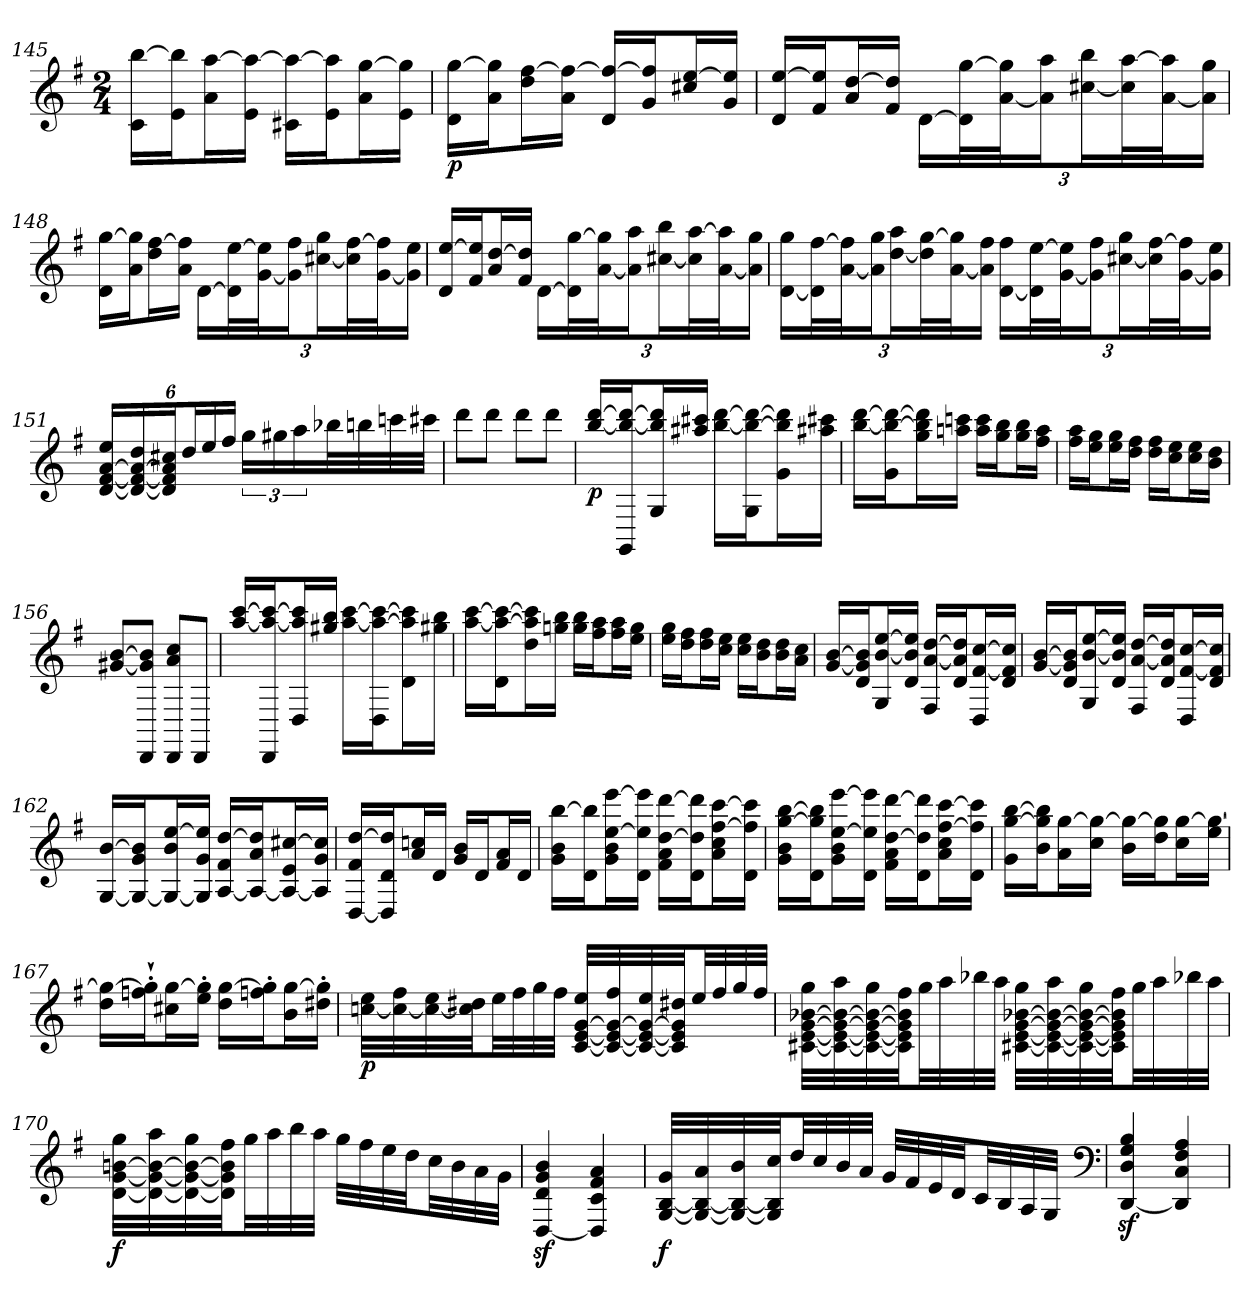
**kern	**dynam
*part1	*part1
*staff1	*staff1
*clefG2	*
*k[f#]	*
*G:	*
*M2/4	*
=145	=145
16c [16bbLL	.
16e 16bb]J	.
16a [16aaL	.
16e 16aa_JJ	.
16c#X 16aa_LL	.
16e 16aa]J	.
16a [16ggL	.
16e 16gg]JJ	.
=146	=146
16d [16ggLL	p
16a 16gg]J	.
16dd [16ff#L	.
16a 16ff#_JJ	.
16d 16ff#_LL	.
16g 16ff#]J	.
16cc#X [16eeL	.
16g 16ee]JJ	.
=147	=147
16d [16eeLL	.
16f# 16ee]J	.
16a [16ddL	.
16f# 16dd]JJ	.
[24dLL	.
48d] [48ggL	.
[48a 48gg]J	.
24a] 24aaJ	.
[24cc#X 24bbL	.
48cc#] [48aaL	.
[48a 48aa]J	.
24a] 24ggJJ	.
=148	=148
16d [16ggLL	.
16a 16gg]J	.
16dd [16ff#L	.
16a 16ff#]JJ	.
[24dLL	.
48d] [48eeL	.
[48g 48ee]J	.
24g] 24ff#J	.
[24cc#X 24ggL	.
48cc#] [48ff#L	.
[48g 48ff#]J	.
24g] 24eeJJ	.
=149	=149
16d [16eeLL	.
16f# 16ee]J	.
16a [16ddL	.
16f# 16dd]JJ	.
[24dLL	.
48d] [48ggL	.
[48a 48gg]J	.
24a] 24aaJ	.
[24cc#X 24bbL	.
48cc#] [48aaL	.
[48a 48aa]J	.
24a] 24ggJJ	.
=150	=150
[24d 24ggLL	.
48d] [48ff#L	.
[48a 48ff#]J	.
24a] 24ggJ	.
[24dd 24aaL	.
48dd] [48ggL	.
[48a 48gg]J	.
24a] 24ff#JJ	.
[24d 24ff#LL	.
48d] [48eeL	.
[48g 48ee]J	.
24g] 24ff#J	.
[24cc#X 24ggL	.
48cc#] [48ff#L	.
[48g 48ff#]J	.
24g] 24eeJJ	.
=151	=151
[24d [24f# [24a 24eeLL	.
24d_ 24f#_ 24a_ 24dd	.
24d] 24f#] 24a] 24cc#XJ	.
24ddL	.
24ee	.
24ff#JJ	.
24ggLL	.
24gg#X	.
24aa	.
32bb-XL	.
32bbn	.
32cccn	.
32ccc#XJJJ	.
=152	=152
8dddL	.
8dddJ	.
8dddL	.
8dddJ	.
=153	=153
[16bb [16dddLL	p
16GG 16bb_ 16ddd_J	.
16G 16bb] 16ddd]L	.
16aa#X 16ccc#XJJ	.
[16bb [16dddLL	.
16G 16bb_ 16ddd_J	.
16g 16bb] 16ddd]L	.
16aa#X 16ccc#XJJ	.
=154	=154
[16bb [16dddLL	.
16g 16bb_ 16ddd_J	.
16gg 16bb] 16ddd]L	.
16aan 16cccnJJ	.
16aa 16cccLL	.
16gg 16bbJ	.
16gg 16bbL	.
16ff# 16aaJJ	.
=155	=155
16ff# 16aaLL	.
16ee 16ggJ	.
16ee 16ggL	.
16dd 16ff#JJ	.
16dd 16ff#LL	.
16cc 16eeJ	.
16cc 16eeL	.
16b 16ddJJ	.
=156	=156
[8g#X [8bL	.
8DD 8g#] 8b]J	.
8DD 8a 8ccL	.
8DDJ	.
=157	=157
[16aa [16cccLL	.
16DD 16aa_ 16ccc_J	.
16D 16aa] 16ccc]L	.
16gg#X 16bbJJ	.
[16aa [16cccLL	.
16D 16aa_ 16ccc_J	.
16d 16aa] 16ccc]L	.
16gg#X 16bbJJ	.
=158	=158
[16aa [16cccLL	.
16d 16aa_ 16ccc_J	.
16dd 16aa] 16ccc]L	.
16ggn 16bbJJ	.
16gg 16bbLL	.
16ff# 16aaJ	.
16ff# 16aaL	.
16ee 16ggJJ	.
=159	=159
16ee 16ggLL	.
16dd 16ff#J	.
16dd 16ff#L	.
16cc 16eeJJ	.
16cc 16eeLL	.
16b 16ddJ	.
16b 16ddL	.
16a 16ccJJ	.
=160	=160
[16g [16bLL	.
16d 16g] 16b]J	.
16G [16b [16eeL	.
16d 16b] 16ee]JJ	.
16F# [16a [16ddLL	.
16d 16a] 16dd]J	.
16D [16f# [16ccL	.
16d 16f#] 16cc]JJ	.
=161	=161
[16g [16bLL	.
16d 16g] 16b]J	.
16G [16b [16eeL	.
16d 16b] 16ee]JJ	.
16F# [16a [16ddLL	.
16d 16a] 16dd]J	.
16D [16f# [16ccL	.
16d 16f#] 16cc]JJ	.
=162	=162
[16G [16bLL	.
16G_ 16g 16b]J	.
16G_ 16b [16eeL	.
16G] 16g 16ee]JJ	.
[16A 16f# [16ddLL	.
16A_ 16a 16dd]J	.
16A_ 16e [16cc#XL	.
16A] 16g 16cc#]JJ	.
=163	=163
[16D 16f# [16ddLL	.
16D] 16d 16dd]J	.
16a 16ccnL	.
16dJJ	.
16g 16bLL	.
16dJ	.
16f# 16aL	.
16dJJ	.
=164	=164
16g 16b [16bbLL	.
16d 16bb]J	.
16g 16b [16ee [16eeeL	.
16d 16ee] 16eee]JJ	.
16f# 16a [16dd [16dddLL	.
16d 16dd] 16ddd]J	.
16a 16cc [16ff# [16cccL	.
16d 16ff#] 16ccc]JJ	.
=165	=165
16g 16b [16gg [16bbLL	.
16d 16gg] 16bb]J	.
16g 16b [16ee [16eeeL	.
16d 16ee] 16eee]JJ	.
16f# 16a [16dd [16dddLL	.
16d 16dd] 16ddd]J	.
16a 16cc [16ff# [16cccL	.
16d 16ff#] 16ccc]JJ	.
=166	=166
16g [16gg [16bbLL	.
16b 16gg] 16bb]J	.
16a [16ggL	.
16cc 16gg_JJ	.
16b 16gg_LL	.
16dd 16gg]J	.
16cc [16ggL	.
16ee 16gg_JJ	.
=167	=167
16dd 16gg_LL	.
16ffn'` 16gg]'`J	.
16cc#X [16ggL	.
16ee' 16gg]'JJ	.
16dd [16ggLL	.
16ffn' 16gg]'J	.
16b [16ggL	.
16dd#X' 16gg]'JJ	.
=168	=168
[32ccn 32eeLLL	p
32cc_ 32ff#	.
32cc_ 32ee	.
32cc] 32dd#XJJ	.
32eeLL	.
32ff#	.
32gg	.
32ff#JJJ	.
[32c [32e [32g 32eeLLL	.
32c_ 32e_ 32g_ 32ff#	.
32c_ 32e_ 32g_ 32ee	.
32c] 32e] 32g] 32dd#XJJ	.
32eeLL	.
32ff#	.
32gg	.
32ff#JJJ	.
=169	=169
[32c#X [32e [32g [32b-X 32ggLLL	.
32c#_ 32e_ 32g_ 32b-_ 32aa	.
32c#_ 32e_ 32g_ 32b-_ 32gg	.
32c#] 32e] 32g] 32b-] 32ff#JJ	.
32ggLL	.
32aa	.
32bb-X	.
32aaJJJ	.
[32c#X [32e [32g [32b-X 32ggLLL	.
32c#_ 32e_ 32g_ 32b-_ 32aa	.
32c#_ 32e_ 32g_ 32b-_ 32gg	.
32c#] 32e] 32g] 32b-] 32ff#JJ	.
32ggLL	.
32aa	.
32bb-X	.
32aaJJJ	.
=170	=170
[32d [32g [32bn 32ggLLL	f
32d_ 32g_ 32b_ 32aa	.
32d_ 32g_ 32b_ 32gg	.
32d] 32g] 32b] 32ff#JJ	.
32ggLL	.
32aa	.
32bb	.
32aaJJJ	.
32ggLLL	.
32ff#	.
32ee	.
32ddJJ	.
32ccLL	.
32b	.
32a	.
32gJJJ	.
=171	=171
[4Dz 4dz 4gz 4bz	.
4D] 4c 4f# 4a	.
=172	=172
[32G [32B 32gLLL	f
32G_ 32B_ 32a	.
32G_ 32B_ 32b	.
32G] 32B] 32ccJJ	.
32ddLL	.
32cc	.
32b	.
32aJJJ	.
32gLLL	.
32f#	.
32e	.
32dJJ	.
32cLL	.
32B	.
32A	.
32GJJJ	.
*clefF4	*
=173	=173
[4DDz 4Dz 4Gz 4Bz	.
4DD] 4C 4F# 4A	.
=	=
*-	*-
